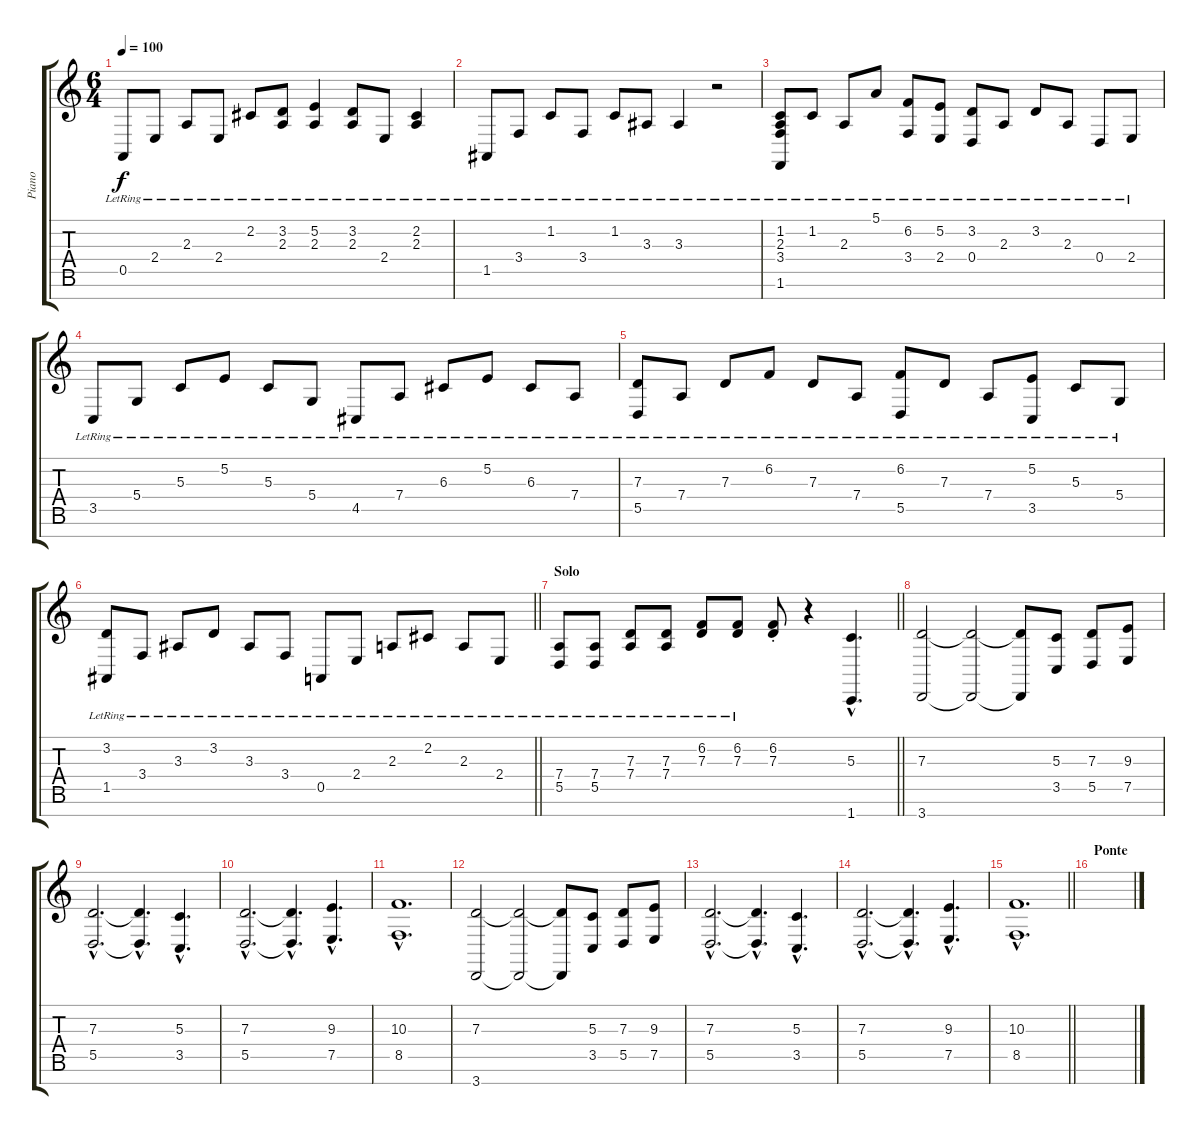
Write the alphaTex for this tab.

\track ("Piano" "Piano") {instrument acousticgrandpiano}
\staff {score tabs}
\tuning (E4 B3 G3 D3 A2 E2 B1) {hide}
\ts (6 4)
\tempo 100
\clef g2
\ks c
0.5{lr}.8{dy f} 2.4{lr}.8 2.3{lr}.8 2.4{lr}.8 2.2{lr}.8 (3.2{lr} 2.3{lr}).8 (5.2{lr} 2.3{lr}).4 (3.2{lr} 2.3{lr}).8 2.4{lr}.8 (2.2{lr} 2.3{lr}).4 |
1.5{lr}.8 3.4{lr}.8 1.2{lr}.8 3.4{lr}.8 1.2{lr}.8 3.3{lr}.8 3.3{lr}.4 r.2 |
(1.2{lr} 2.3{lr} 3.4{lr} 1.6{lr}).8 1.2{lr}.8 2.3{lr}.8 5.1{lr}.8 (6.2{lr} 3.4{lr}).8 (5.2{lr} 2.4{lr}).8 (3.2{lr} 0.4{lr}).8 2.3{lr}.8 3.2{lr}.8 2.3{lr}.8 0.4{lr}.8 2.4{lr}.8 |
3.5{lr}.8 5.4{lr}.8 5.3{lr}.8 5.2{lr}.8 5.3{lr}.8 5.4{lr}.8 4.5{lr}.8 7.4{lr}.8 6.3{lr}.8 5.2{lr}.8 6.3{lr}.8 7.4{lr}.8 |
(7.3{lr} 5.5{lr}).8 7.4{lr}.8 7.3{lr}.8 6.2{lr}.8 7.3{lr}.8 7.4{lr}.8 (6.2{lr} 5.5{lr}).8 7.3{lr}.8 7.4{lr}.8 (5.2{lr} 3.5{lr}).8 5.3{lr}.8 5.4{lr}.8 |
\barLineRight lightlight
(3.2{lr} 1.5{lr}).8 3.4{lr}.8 3.3{lr}.8 3.2{lr}.8 3.3{lr}.8 3.4{lr}.8 0.5{lr}.8 2.4{lr}.8 2.3{lr}.8 2.2{lr}.8 2.3{lr}.8 2.4{lr}.8 |
\section ("" "Solo")
\barLineRight lightlight
(7.4{lr} 5.5{lr}).8 (7.4{lr} 5.5{lr}).8 (7.3{lr} 7.4{lr}).8 (7.3{lr} 7.4{lr}).8 (6.2{lr} 7.3{lr}).8 (6.2{lr} 7.3{lr}).8 (6.2{st} 7.3{st}).8 r.4 (5.3{hac} 1.7{hac}).4{d} |
(7.3 3.7).2 (7.3{t} 3.7{t}).2 (7.3{t} 3.7{t}).8 (5.3 3.5).8 (7.3 5.5).8 (9.3 7.5).8 |
(7.3{hac} 5.5{hac}).2{d} (7.3{hac t} 5.5{hac t}).4{d} (5.3{hac} 3.5{hac}).4{d} |
(7.3{hac} 5.5{hac}).2{d} (7.3{hac t} 5.5{hac t}).4{d} (9.3{hac} 7.5{hac}).4{d} |
(10.3{hac} 8.5{hac}).1{d} |
(7.3 3.7).2 (7.3{t} 3.7{t}).2 (7.3{t} 3.7{t}).8 (5.3 3.5).8 (7.3 5.5).8 (9.3 7.5).8 |
(7.3{hac} 5.5{hac}).2{d} (7.3{hac t} 5.5{hac t}).4{d} (5.3{hac} 3.5{hac}).4{d} |
(7.3{hac} 5.5{hac}).2{d} (7.3{hac t} 5.5{hac t}).4{d} (9.3{hac} 7.5{hac}).4{d} |
\barLineRight lightlight
(10.3{hac} 8.5{hac}).1{d} |
\section ("" "Ponte")
